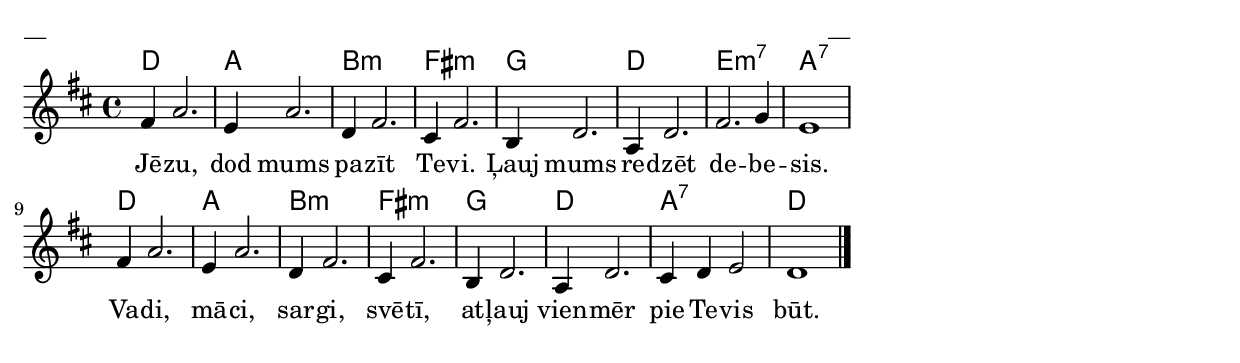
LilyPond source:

\version "2.13.18"


\paper {
line-width = 14\cm
left-margin = 0.4\cm
between-system-padding = 0.1\cm
between-system-space = 0.1\cm
}

\layout {
indent = #0
ragged-last = ##f
}

chordsA = \chordmode {
d1 a b:min fis:min g d e:min7 a:7
d a b:min fis:min g d a:7 d
}

voiceA = \relative c'{
\clef "treble"
\key d \major
\time 4/4

fis4 a2. | e4 a2. | d,4 fis2. | cis4 fis2. | b,4 d2. | a4 d2. | fis2. g4 | e1 |
fis4 a2. | e4 a2. | d,4 fis2. | cis4 fis2. | b,4 d2. | a4 d2. | cis4 d e2 | d1 \bar"|." 

}

lyricA = \lyricmode {
Jē -- zu, dod mums pa -- zīt Te -- vi. Ļauj mums re -- dzēt de -- be -- sis.
Va -- di, mā -- ci, sar -- gi, svē -- tī, at -- ļauj vien -- mēr pie Te -- vis būt.
}


fullScore = <<
\new ChordNames { \chordsA }
\new Staff {
<<
\new Voice = "voiceA" { \oneVoice \autoBeamOff \voiceA }
\lyricsto "voiceA" \new Lyrics \lyricA
>>
}
>>


\score {
\fullScore
\header { piece = "__" opus = "__" }
}
\markup { \with-color #(x11-color 'white) \sans \smaller "aaa" }
\score {
\unfoldRepeats
\fullScore
\midi {
\context { \Staff \remove "Staff_performer" }
\context { \Voice \consists "Staff_performer" }
}
}